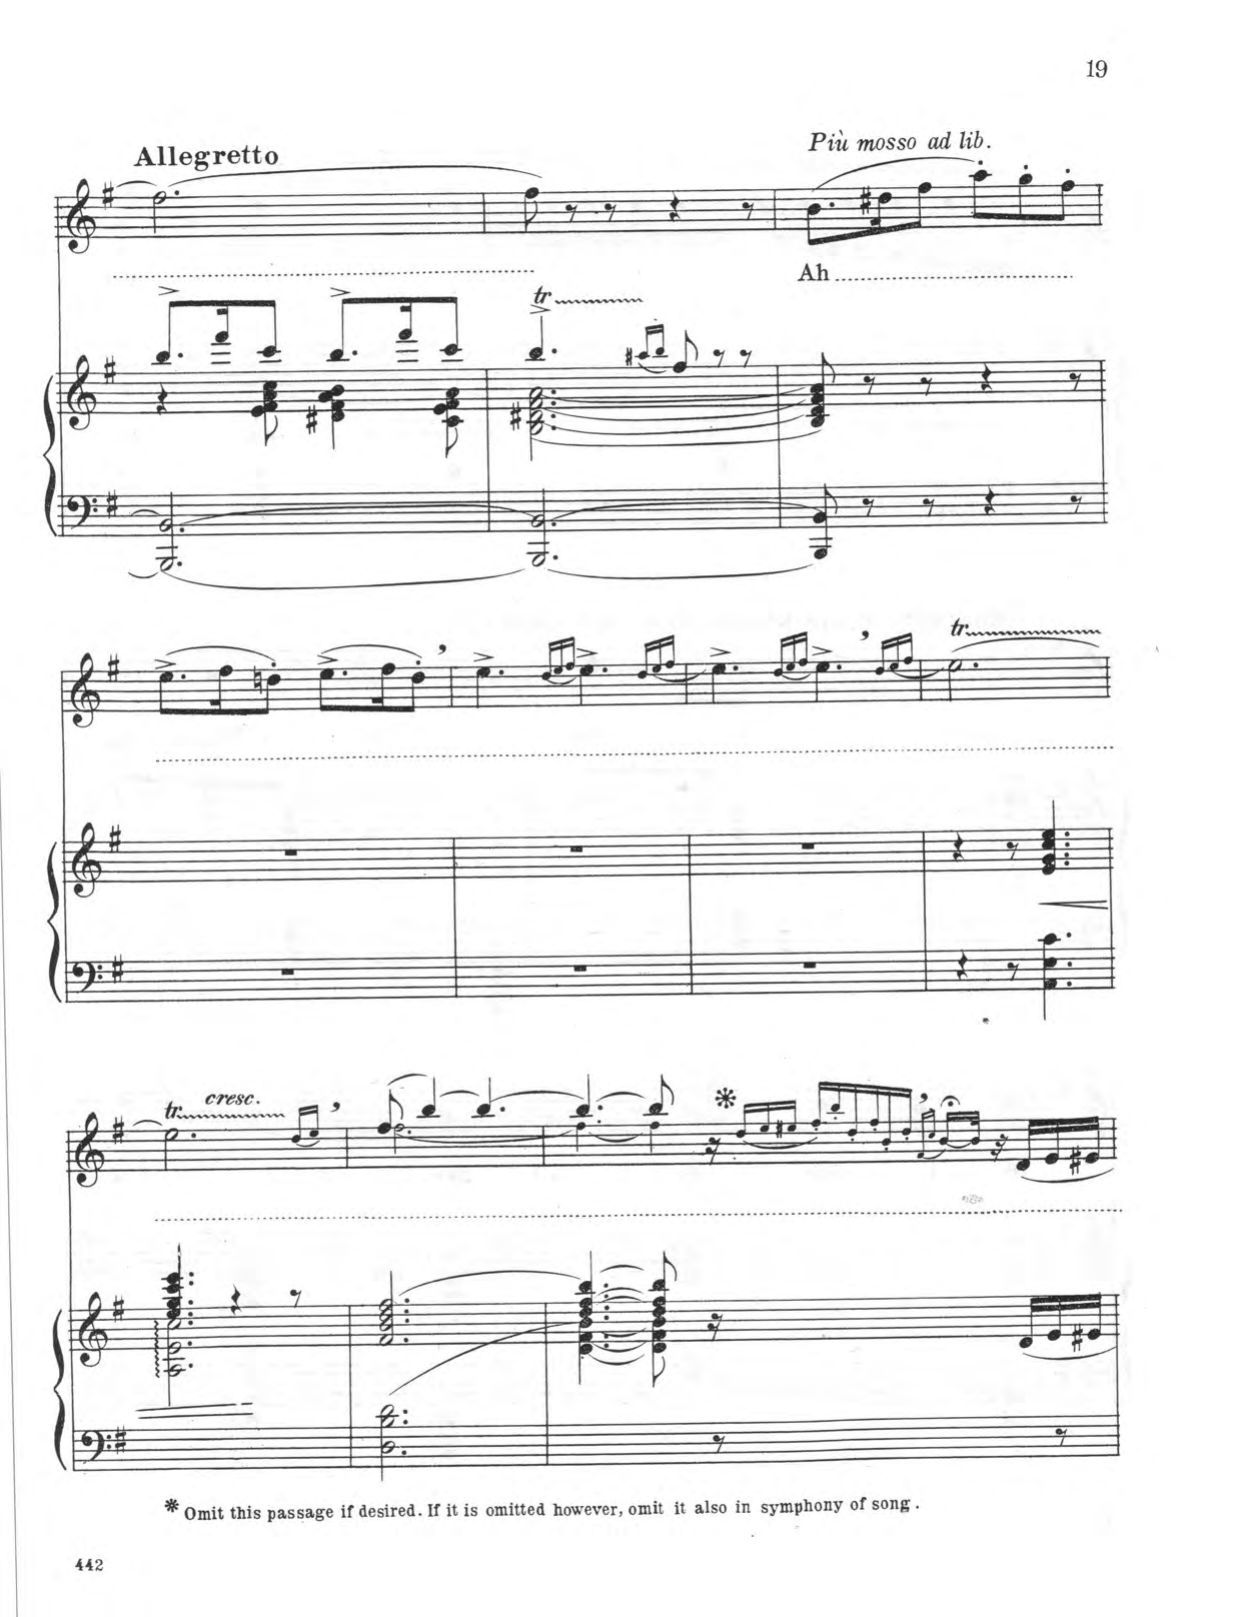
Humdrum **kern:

**kern	**kern	**kern	**text
*part2	*part2	*part1	*part1
*staff3	*staff2	*staff1	*staff1
*I"Piano	*	*I"Voice	*
*I'Pno	*	*	*
*clefF4	*clefG2	*clefG2	*
*k[f#]	*k[f#]	*k[f#]	*
*M6/8	*M6/8	*M6/8	*
=29	=29	=29	=29
*	*^	*	*
!	!	!	!LO:TX:a:B:t=Allegretto	!
2.BBB/_ 2.BB/_	8.bb^/L	4r	2.ff#\_	.
.	16fff#/K	.	.	.
.	8ccc/J	8e\ 8f#\ 8a\ 8cc\	.	.
.	8.bb^/L	4d#X\ 4f#\ 4a\ 4b\	.	.
.	16fff#/K	.	.	.
.	8ccc/J	8c\ 8e\ 8f#\ 8a\	.	.
=30	=30	=30	=30	=30
2.BBB/_ 2.BB/_	4.bbt^/	[2.B\ [2.d#X\ [2.f#\ [2.a\	8ff#\]	.
.	.	.	8r	.
.	.	.	8r	.
.	(16qaa#X/LL	.	.	.
.	16qbb/JJ	.	.	.
.	8ff#/)	.	4r	.
.	8r	.	.	.
.	8r	.	8r	.
*	*v	*v	*	*
=31	=31	=31	=31
!	!	!LO:TX:i:t=Più mosso ad lib.	!
8BBB/] 8BB/]	8B/] 8d#/] 8f#/] 8a/]	(8.b\L	Ah
8r	8r	.	.
.	.	16dd#X\K	.
8r	8r	8ff#\J	.
4r	4r	8aa'\L)	.
.	.	8gg'\	.
8r	8r	8ff#'\J	.
=32	=32	=32	=32
2.r	2.r	(8.ee^\L	.
.	.	16ff#\K	.
.	.	8ddn'\J)	.
.	.	(8.ee^\L	.
.	.	16ff#\K	.
.	.	8dd',\J)	.
=33	=33	=33	=33
2.r	2.r	4.ee^\	.
.	.	(16qdd/LL	.
.	.	16qee/	.
.	.	16qff#/JJ	.
.	.	4.ee^\)	.
.	.	(16qdd/LL	.
.	.	16qee/	.
.	.	16qff#/JJ	.
=34	=34	=34	=34
2.r	2.r	4.ee^\)	.
.	.	(16qdd/LL	.
.	.	16qee/	.
.	.	16qff#/JJ	.
.	.	4.ee^,\)	.
.	.	(16qdd/LL	.
.	.	16qee/	.
.	.	16qff#/JJ	.
=35	=35	=35	=35
4r	4r	[2.eeT\)	.
8r	8r	.	.
4.AA\ 4.E\ 4.c\	4.e/ 4.g/ 4.cc/ 4.ee/	.	.
=36	=36	=36	=36
*	*^	*	*
!	!	!	!LO:TX:a:i:t=cresc.	!
!LO:TX:b:t=*Omit this passage if desired. If it is omitted however, omit it also in symphony of song.	!	!	!	!
2.ryy	4.ee/ 4.gg/ 4.ccc/ 4.eee/	2.A\ 2.e\ 2.cc\	2.eeT,\]	.
.	4r	.	.	.
.	8r	.	.	.
*	*v	*v	*	*
.	.	(16qdd/LL	.
.	.	16qee/JJ)	.
=37	=37	=37	=37
*	*	*^	*
(2.D\ 2.B\ 2.d\	(>2.f#/ 2.b/ 2.dd/ 2.ff#/	(8ff#/	2.ff#\	.
.	.	[4bb/)	.	.
.	.	4.bb/_	.	.
=38	=38	=38	=38	=38
*	*^	*	*	*
2ryy	[>4.dd/ [4.ff#/ [4.bb/)	[4.d\ [4.f#\ [<4.b\)	4.bb/_	4.ff#\	.
.	8dd/] 8ff#/] 8bb/]	8d\] 8f#\] 8b\]	8bb/]	4ff#\	.
!	!	!	!LO:TX:a:t=*	!	!
8r	16r	2..ryy	16r	.	.
.	16ryy	.	(<16dd!/LL	.	.
8ryy	8ryy	.	16ee!/	8ryy	.
.	.	.	16ee#X!/JJ	.	.
8ryy	8ryy	.	16ff#'!/LL)	8ryy	.
.	.	.	16bb'!/	.	.
8ryy	8ryy	.	16dd'!/	8ryy	.
.	.	.	16ff#'!/	.	.
8ryy	8ryy	.	16b'!/	8ryy	.
.	.	.	16dd',!/JJ	.	.
.	.	.	(16qf#/LL	.	.
.	.	.	16qcc/JJ	.	.
8ryy	8ryy	.	[16b;<!\LL)	8ryy	.
.	.	.	32b!\JJk]	.	.
.	.	.	32r	.	.
*	*Xbrackettup	*	*Xbrackettup	*	*
8r	24d/LL	.	24d/LL	8ryy	.
.	24e/	.	24e/	.	.
.	24e#X/JJ	.	24e#X/JJ	.	.
*	*v	*v	*	*	*
*	*	*v	*v	*
=	=	=	=
*-	*-	*-	*-
